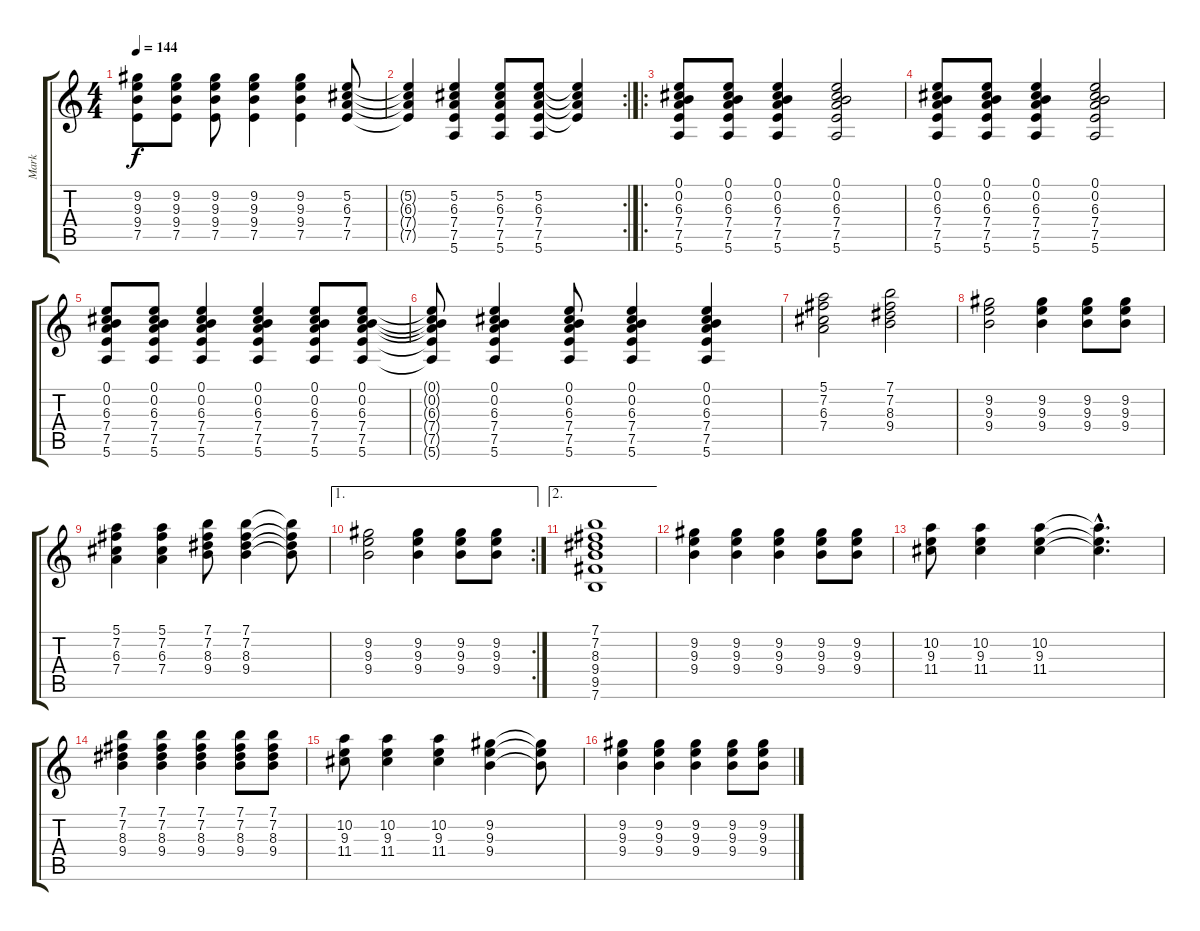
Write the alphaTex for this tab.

\track ("Mark" "Mark") {instrument distortionguitar}
\staff {score tabs}
\tuning (E4 B3 G3 D3 A2 E2) {hide}
\ts (4 4)
\tempo 144
\clef g2
\ks c
(9.2 9.3 9.4 7.5).8{dy f} (9.2 9.3 9.4 7.5).8 (9.2 9.3 9.4 7.5).8 (9.2 9.3 9.4 7.5).4 (9.2 9.3 9.4 7.5).4 (5.2 6.3 7.4 7.5).8 |
\rc 2
(5.2{t} 6.3{t} 7.4{t} 7.5{t}).4 (5.2 6.3 7.4 7.5 5.6).4 (5.2 6.3 7.4 7.5 5.6).8 (5.2 6.3 7.4 7.5 5.6).8 (5.2{t} 6.3{t} 7.4{t} 7.5{t}).4 |
\ro
(0.1 0.2 6.3 7.4 7.5 5.6).8 (0.1 0.2 6.3 7.4 7.5 5.6).8 (0.1 0.2 6.3 7.4 7.5 5.6).4 (0.1 0.2 6.3 7.4 7.5 5.6).2 |
(0.1 0.2 6.3 7.4 7.5 5.6).8 (0.1 0.2 6.3 7.4 7.5 5.6).8 (0.1 0.2 6.3 7.4 7.5 5.6).4 (0.1 0.2 6.3 7.4 7.5 5.6).2 |
(0.1 0.2 6.3 7.4 7.5 5.6).8 (0.1 0.2 6.3 7.4 7.5 5.6).8 (0.1 0.2 6.3 7.4 7.5 5.6).4 (0.1 0.2 6.3 7.4 7.5 5.6).4 (0.1 0.2 6.3 7.4 7.5 5.6).8 (0.1 0.2 6.3 7.4 7.5 5.6).8 |
(0.1{t} 0.2{t} 6.3{t} 7.4{t} 7.5{t} 5.6{t}).8 (0.1 0.2 6.3 7.4 7.5 5.6).4 (0.1 0.2 6.3 7.4 7.5 5.6).8 (0.1 0.2 6.3 7.4 7.5 5.6).4 (0.1 0.2 6.3 7.4 7.5 5.6).4 |
(5.1 7.2 6.3 7.4).2 (7.1 7.2 8.3 9.4).2 |
(9.2 9.3 9.4).2 (9.2 9.3 9.4).4 (9.2 9.3 9.4).8 (9.2 9.3 9.4).8 |
(5.1 7.2 6.3 7.4).4 (5.1 7.2 6.3 7.4).4 (7.1 7.2 8.3 9.4).8 (7.1 7.2 8.3 9.4).4 (7.1{t} 7.2{t} 8.3{t} 9.4{t}).8 |
\ae 1
\rc 2
(9.2 9.3 9.4).2 (9.2 9.3 9.4).4 (9.2 9.3 9.4).8 (9.2 9.3 9.4).8 |
\ae 2
(7.1 7.2 8.3 9.4 9.5 7.6).1 |
(9.2 9.3 9.4).4 (9.2 9.3 9.4).4 (9.2 9.3 9.4).4 (9.2 9.3 9.4).8 (9.2 9.3 9.4).8 |
(10.2 9.3 11.4).8 (10.2 9.3 11.4).4 (10.2 9.3 11.4).4 (10.2{hac t} 9.3{hac t} 11.4{hac t}).4{d} |
(7.1 7.2 8.3 9.4).4 (7.1 7.2 8.3 9.4).4 (7.1 7.2 8.3 9.4).4 (7.1 7.2 8.3 9.4).8 (7.1 7.2 8.3 9.4).8 |
(10.2 9.3 11.4).8 (10.2 9.3 11.4).4 (10.2 9.3 11.4).4 (9.2 9.3 9.4).4 (9.2{t} 9.3{t} 9.4{t}).8 |
(9.2 9.3 9.4).4 (9.2 9.3 9.4).4 (9.2 9.3 9.4).4 (9.2 9.3 9.4).8 (9.2 9.3 9.4).8
